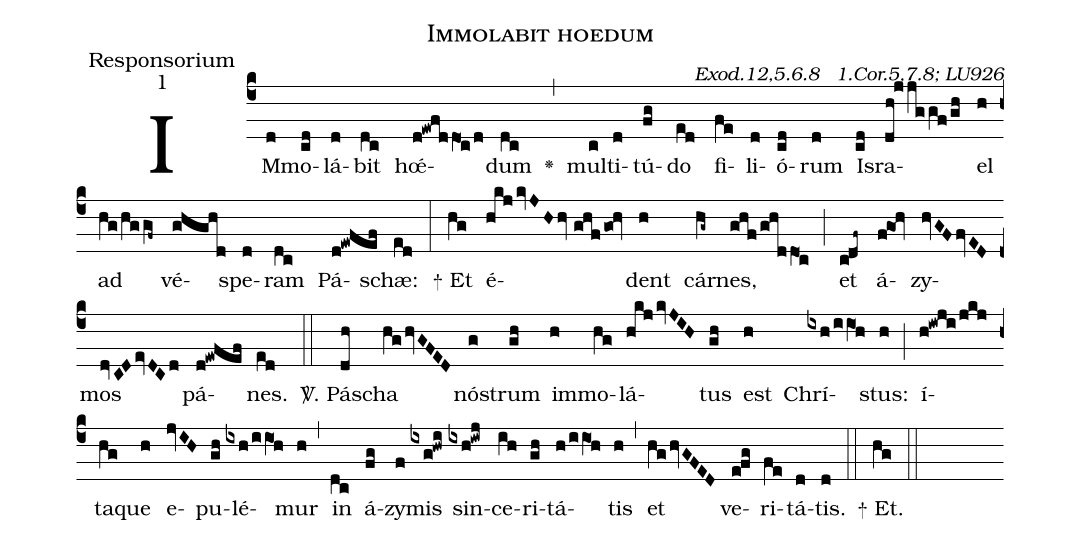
name:Immolabit hoedum;
office-part:Responsorium;
mode:1;
commentary:ꝶ Exod.12,5.6.8 ꝟ 1.Cor.5,7.8; LU926;
%%
(c4) IM(d)mo(cd)lá(d)bit(dc) hœ́(d!ewfddO1cd)dum(dc) <v>\greheightstar</v>(,)
mul(c)ti(d)tú(fg)do(ed) fi(fe)li(d)ó(cd)rum(d) Is(cd)ra(dh!jjggf/gh)el(h)
ad(hg/hggf~) vé(ghghd)spe(d)ram(dc) Pá(d!ewfef)schæ:(ed) (:)

+
Et(hg) é(hkj/kvJH/hv//ghf/go0h)dent(h) cár(hg~)nes,(ghf/ghddO1c) (;)
et(c!df~) á(f!goh)zy(hvGF/fvED)mos(dvCDevDCd) pá(d!ewfef)nes.(ed) (::)

<sp>V/</sp>.
Pá(dh)scha(hg/hvGFED) nó(g)strum(gh)
im(h)mo(hg)lá(hkj/kvJIH)tus(gh) est(h) Chrí(ixh/iiO1h)stus:(h) (;)
í(h!iwji/jkj)ta(hg)que(h) e(jvIH)pu(gh)lé(ixh/iiO1h)mur(h) (,)
in(dc) á(fg)zy(f)mis(ixg!hwi) sin(ixh!iwj)ce(ih)ri(gh)tá(h/iiO1h)tis(h) (,)
et(hg/hvGFED) ve(e!fg)ri(fe)tá(d)tis.(d) (::)

+ Et.(hg) (::)
